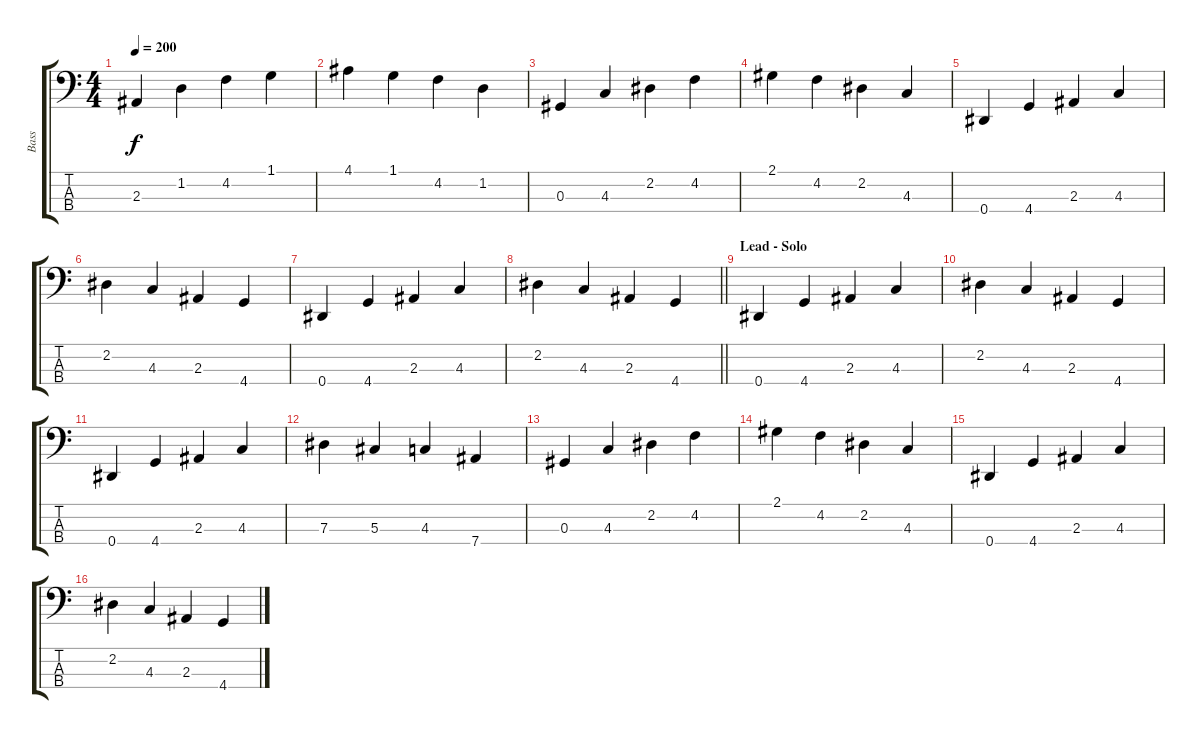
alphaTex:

\track ("Bass" "Bass") {instrument electricbasspick}
\staff {score tabs}
\tuning (Gb2 Db2 Ab1 Eb1) {hide}
\ts (4 4)
\tempo 200
\clef f4
\ks c
2.3.4{dy f} 1.2.4 4.2.4 1.1.4 |
4.1.4 1.1.4 4.2.4 1.2.4 |
0.3.4 4.3.4 2.2.4 4.2.4 |
2.1.4 4.2.4 2.2.4 4.3.4 |
0.4.4 4.4.4 2.3.4 4.3.4 |
2.2.4 4.3.4 2.3.4 4.4.4 |
0.4.4 4.4.4 2.3.4 4.3.4 |
\barLineRight lightlight
2.2.4 4.3.4 2.3.4 4.4.4 |
\section ("" "Lead - Solo")
0.4.4 4.4.4 2.3.4 4.3.4 |
2.2.4 4.3.4 2.3.4 4.4.4 |
0.4.4 4.4.4 2.3.4 4.3.4 |
7.3.4 5.3.4 4.3.4 7.4.4 |
0.3.4 4.3.4 2.2.4 4.2.4 |
2.1.4 4.2.4 2.2.4 4.3.4 |
0.4.4 4.4.4 2.3.4 4.3.4 |
2.2.4 4.3.4 2.3.4 4.4.4
